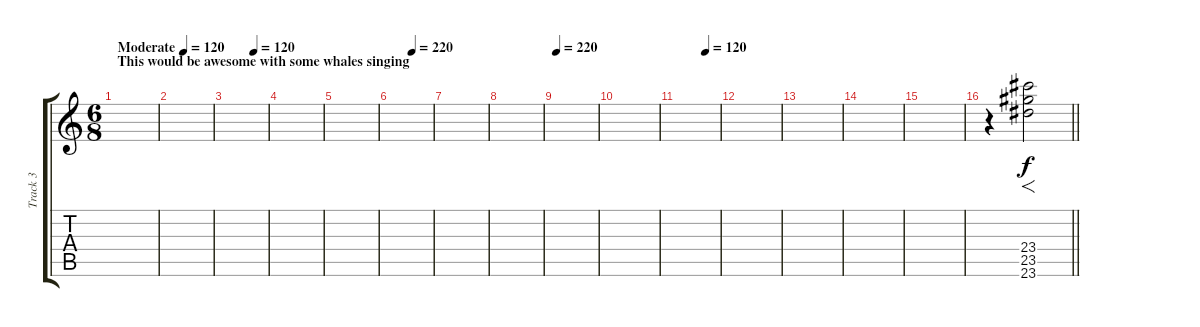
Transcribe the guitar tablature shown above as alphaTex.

\track ("Track 3" "Track 3") {instrument electricguitarjazz}
\staff {score tabs}
\tuning (E4 B3 G3 D3 A2 E2) {hide}
\ts (6 8)
\section ("" "This would be awesome with some whales singing")
\tempo (120 "Moderate")
\tempo 220
\tempo (120 "Moderate")
\clef g2
\ks c
|
|
\tempo (120 0.6666666666666666)
|
|
|
\tempo (220 0.5)
|
|
|
\tempo 220
|
|
\tempo (120 0.6666666666666666)
|
|
|
|
|
\barLineRight lightlight
r.4{instrument reversecymbal} (23.4 23.5 23.6).2{f}
